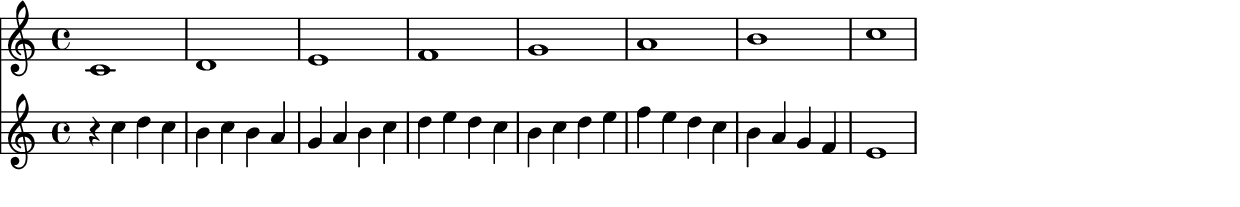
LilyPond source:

%% Generated by lilypond-book
%% Options: [indent=0\mm,line-width=453\pt]
\include "lilypond-book-preamble.ly"


% ****************************************************************
% Start cut-&-pastable-section
% ****************************************************************



\paper {
  indent = 0\mm
  line-width = 453\pt
  % offset the left padding, also add 1mm as lilypond creates cropped
  % images with a little space on the right
  line-width = #(- line-width (* mm  3.000000) (* mm 1))
}

\layout {
  
}





% ****************************************************************
% ly snippet:
% ****************************************************************
\sourcefileline 24
<< 
\new Staff {
\relative c' {
c1 d e f g a b c
}}
\new Staff { 
\relative c'' {
r4 c d c b c b a g a b c d e d c b c d e f e d c b a g f e1
}}>>




% ****************************************************************
% end ly snippet
% ****************************************************************
